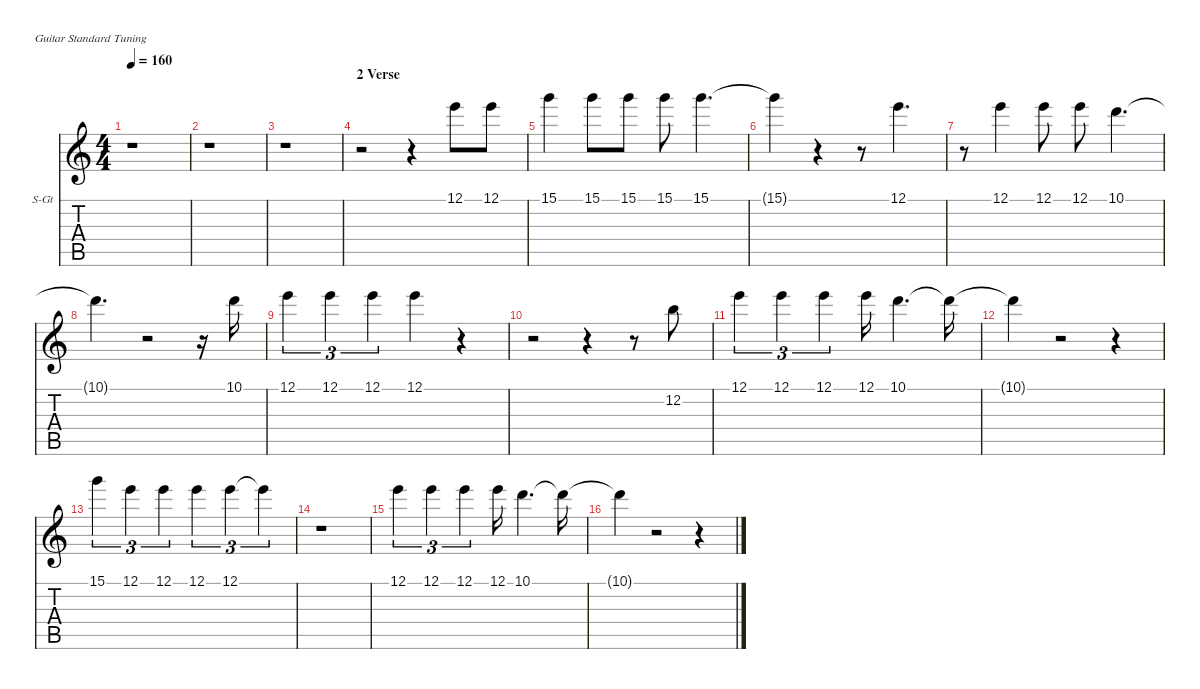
\hideDynamics
\bracketExtendMode nobrackets
\firstSystemTrackNameOrientation horizontal
\otherSystemsTrackNameOrientation horizontal
\track ("Vocals" "S-Gt") {instrument lead1square}
\staff {score tabs}
\tuning (E4 B3 G3 D3 A2 E2)
\displaytranspose 12
\ts (4 4)
\tempo 160
\clef g2
\ks c
r.1{dy f} |
r.1 |
r.1 |
\section ("" "2 Verse")
r.2 r.4 12.1.8 12.1.8 |
15.1.4 15.1.8 15.1.8 15.1.8 15.1.4{d} |
15.1{t}.4 r.4 r.8 12.1.4{d} |
r.8 12.1.4 12.1.8 12.1.8 10.1.4{d} |
10.1{t}.4{d} r.2 r.16 10.1.16 |
12.1.4{tu (3 2)} 12.1.4{tu (3 2)} 12.1.4{tu (3 2)} 12.1.4 r.4 |
r.2 r.4 r.8 12.2.8 |
12.1.4{tu (3 2)} 12.1.4{tu (3 2)} 12.1.4{tu (3 2)} 12.1.16 10.1.4{d} 10.1{t}.16 |
10.1{t}.4 r.2 r.4 |
15.1.4{tu (3 2)} 12.1.4{tu (3 2)} 12.1.4{tu (3 2)} 12.1.4{tu (3 2)} 12.1.4{tu (3 2)} 12.1{t}.4{tu (3 2)} |
r.1 |
12.1.4{tu (3 2)} 12.1.4{tu (3 2)} 12.1.4{tu (3 2)} 12.1.16 10.1.4{d} 10.1{t}.16 |
10.1{t}.4 r.2 r.4
